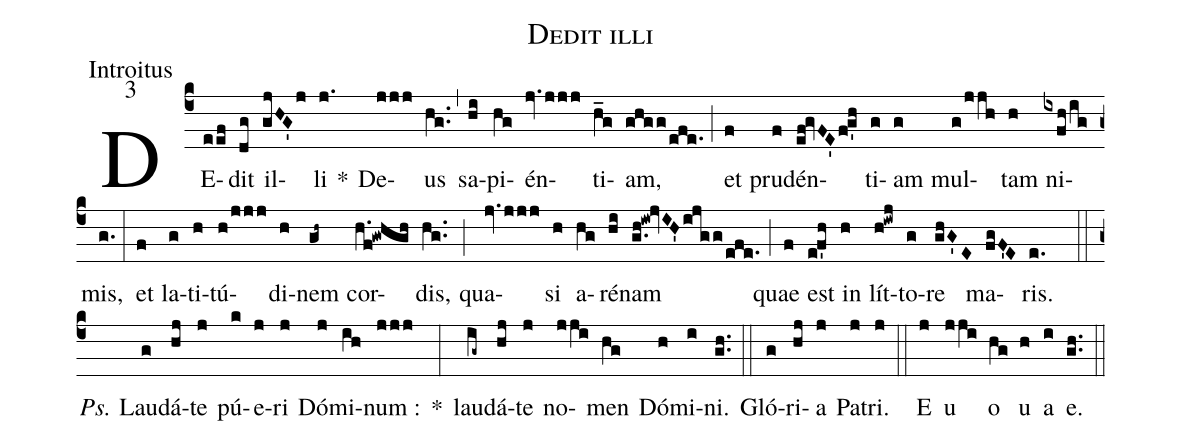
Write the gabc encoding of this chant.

name:Dedit illi;
office-part:Introitus;
mode:3;
%%
(c4) DE(eef)dit(dg) il(gjHG'j)li(j.) *() De(jjj)us(hg..) (,) sa(hi)pi(hg)én(jv.jjj)ti(h_g)am,(ghgg/efe.) (;) et(f) pru(f)dén(ef!gvFE'fg'h)ti(g)am(g) mul(g/jjh)tam(h) ni(ixfh/ig)mis,(g.) (:) et(f) la(g)ti(h)tú(h/jjj)di(h)nem(gh~) cor(h.f!gwhgh)dis,(hg..) (;) qua(jv.jjj)si(h) a(hg)ré(hi)nam(g.h!iw!jvIH'ijgg/efe.) (;) quae(f) est(ef'h) in(h) lít(h!iwj)to(g)re(ghG'E) ma(fgF'E)ris.(e.) (::) <i>Ps.</i> Lau(g)dá(hj)te(j) pú(k)e(j)ri(j) Dó(j)mi(ih)num :(jjj) *(:) lau(ig~)dá(hj)te(j) no(jji)men(hg) Dó(h)mi(i)ni.(gh..) (::) Gló(g)ri(hj)a(j) Pa(j)tri.(j) (::) <eu>E(j) u(jji) o(hg) u(h) a(i) e.</eu>(gh..) (::)
